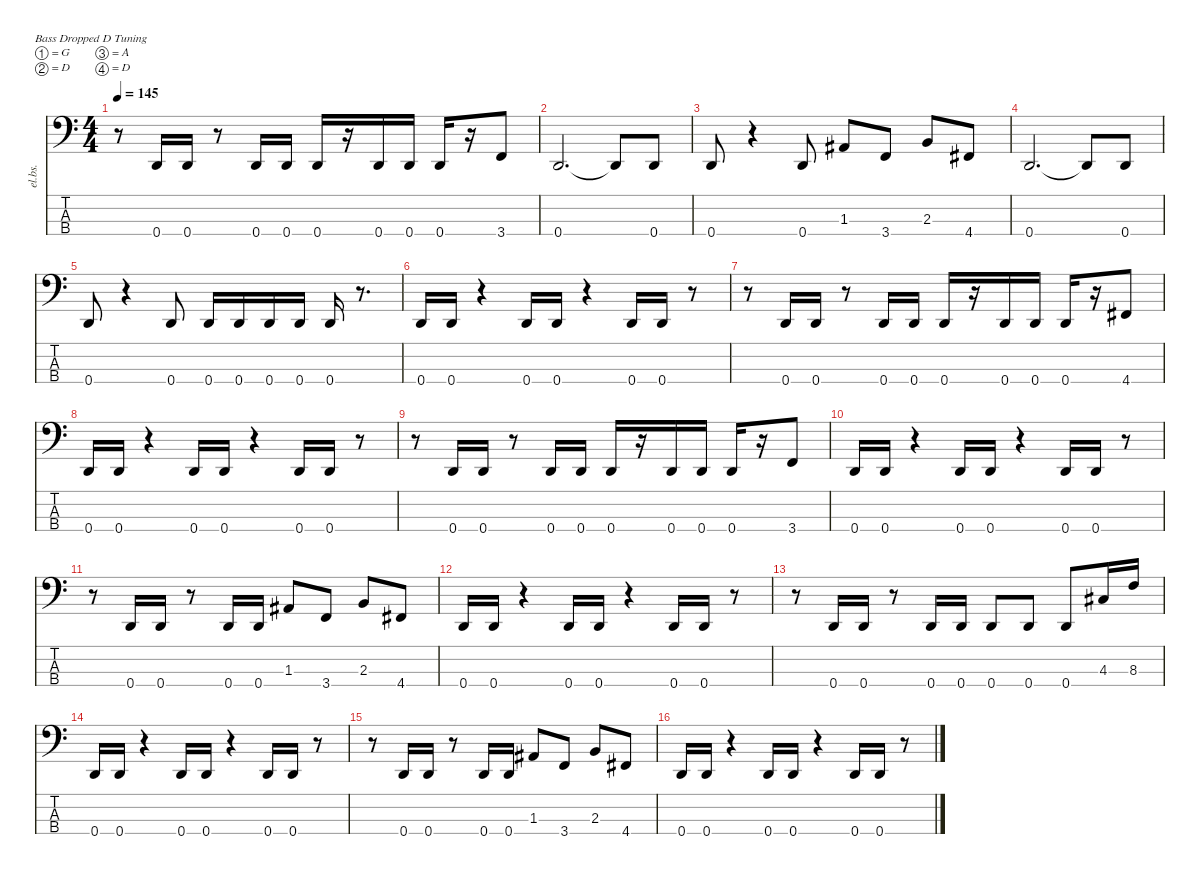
\defaultSystemsLayout 4
\hideDynamics
\bracketExtendMode nobrackets
\otherSystemsTrackNameOrientation horizontal
\track ("John Campbell" "el.bs.") {instrument electricbasspick}
\staff {score tabs}
\tuning (G2 D2 A1 D1)
\ts (4 4)
\tempo 145
\clef f4
\ks c
r.8{dy f} 0.4.16 0.4.16 r.8 0.4.16 0.4.16 0.4.16 r.16 0.4.16 0.4.16 0.4.16 r.16 3.4.8 |
0.4.2{d} 0.4{t}.8 0.4.8 |
0.4.8 r.4 0.4.8 1.3{acc #}.8 3.4.8 2.3.8 4.4{acc #}.8 |
0.4.2{d} 0.4{t}.8 0.4.8 |
0.4.8 r.4 0.4.8 0.4.16 0.4.16 0.4.16 0.4.16 0.4.16 r.8{d} |
0.4.16 0.4.16 r.4 0.4.16 0.4.16 r.4 0.4.16 0.4.16 r.8 |
r.8 0.4.16 0.4.16 r.8 0.4.16 0.4.16 0.4.16 r.16 0.4.16 0.4.16 0.4.16 r.16 4.4{acc #}.8 |
0.4.16 0.4.16 r.4 0.4.16 0.4.16 r.4 0.4.16 0.4.16 r.8 |
r.8 0.4.16 0.4.16 r.8 0.4.16 0.4.16 0.4.16 r.16 0.4.16 0.4.16 0.4.16 r.16 3.4.8 |
0.4.16 0.4.16 r.4 0.4.16 0.4.16 r.4 0.4.16 0.4.16 r.8 |
r.8 0.4.16 0.4.16 r.8 0.4.16 0.4.16 1.3{acc #}.8 3.4.8 2.3.8 4.4{acc #}.8 |
0.4.16 0.4.16 r.4 0.4.16 0.4.16 r.4 0.4.16 0.4.16 r.8 |
r.8 0.4.16 0.4.16 r.8 0.4.16 0.4.16 0.4.8 0.4.8 0.4.8 4.3{acc #}.16 8.3.16 |
0.4.16 0.4.16 r.4 0.4.16 0.4.16 r.4 0.4.16 0.4.16 r.8 |
r.8 0.4.16 0.4.16 r.8 0.4.16 0.4.16 1.3{acc #}.8 3.4.8 2.3.8 4.4{acc #}.8 |
0.4.16 0.4.16 r.4 0.4.16 0.4.16 r.4 0.4.16 0.4.16 r.8
